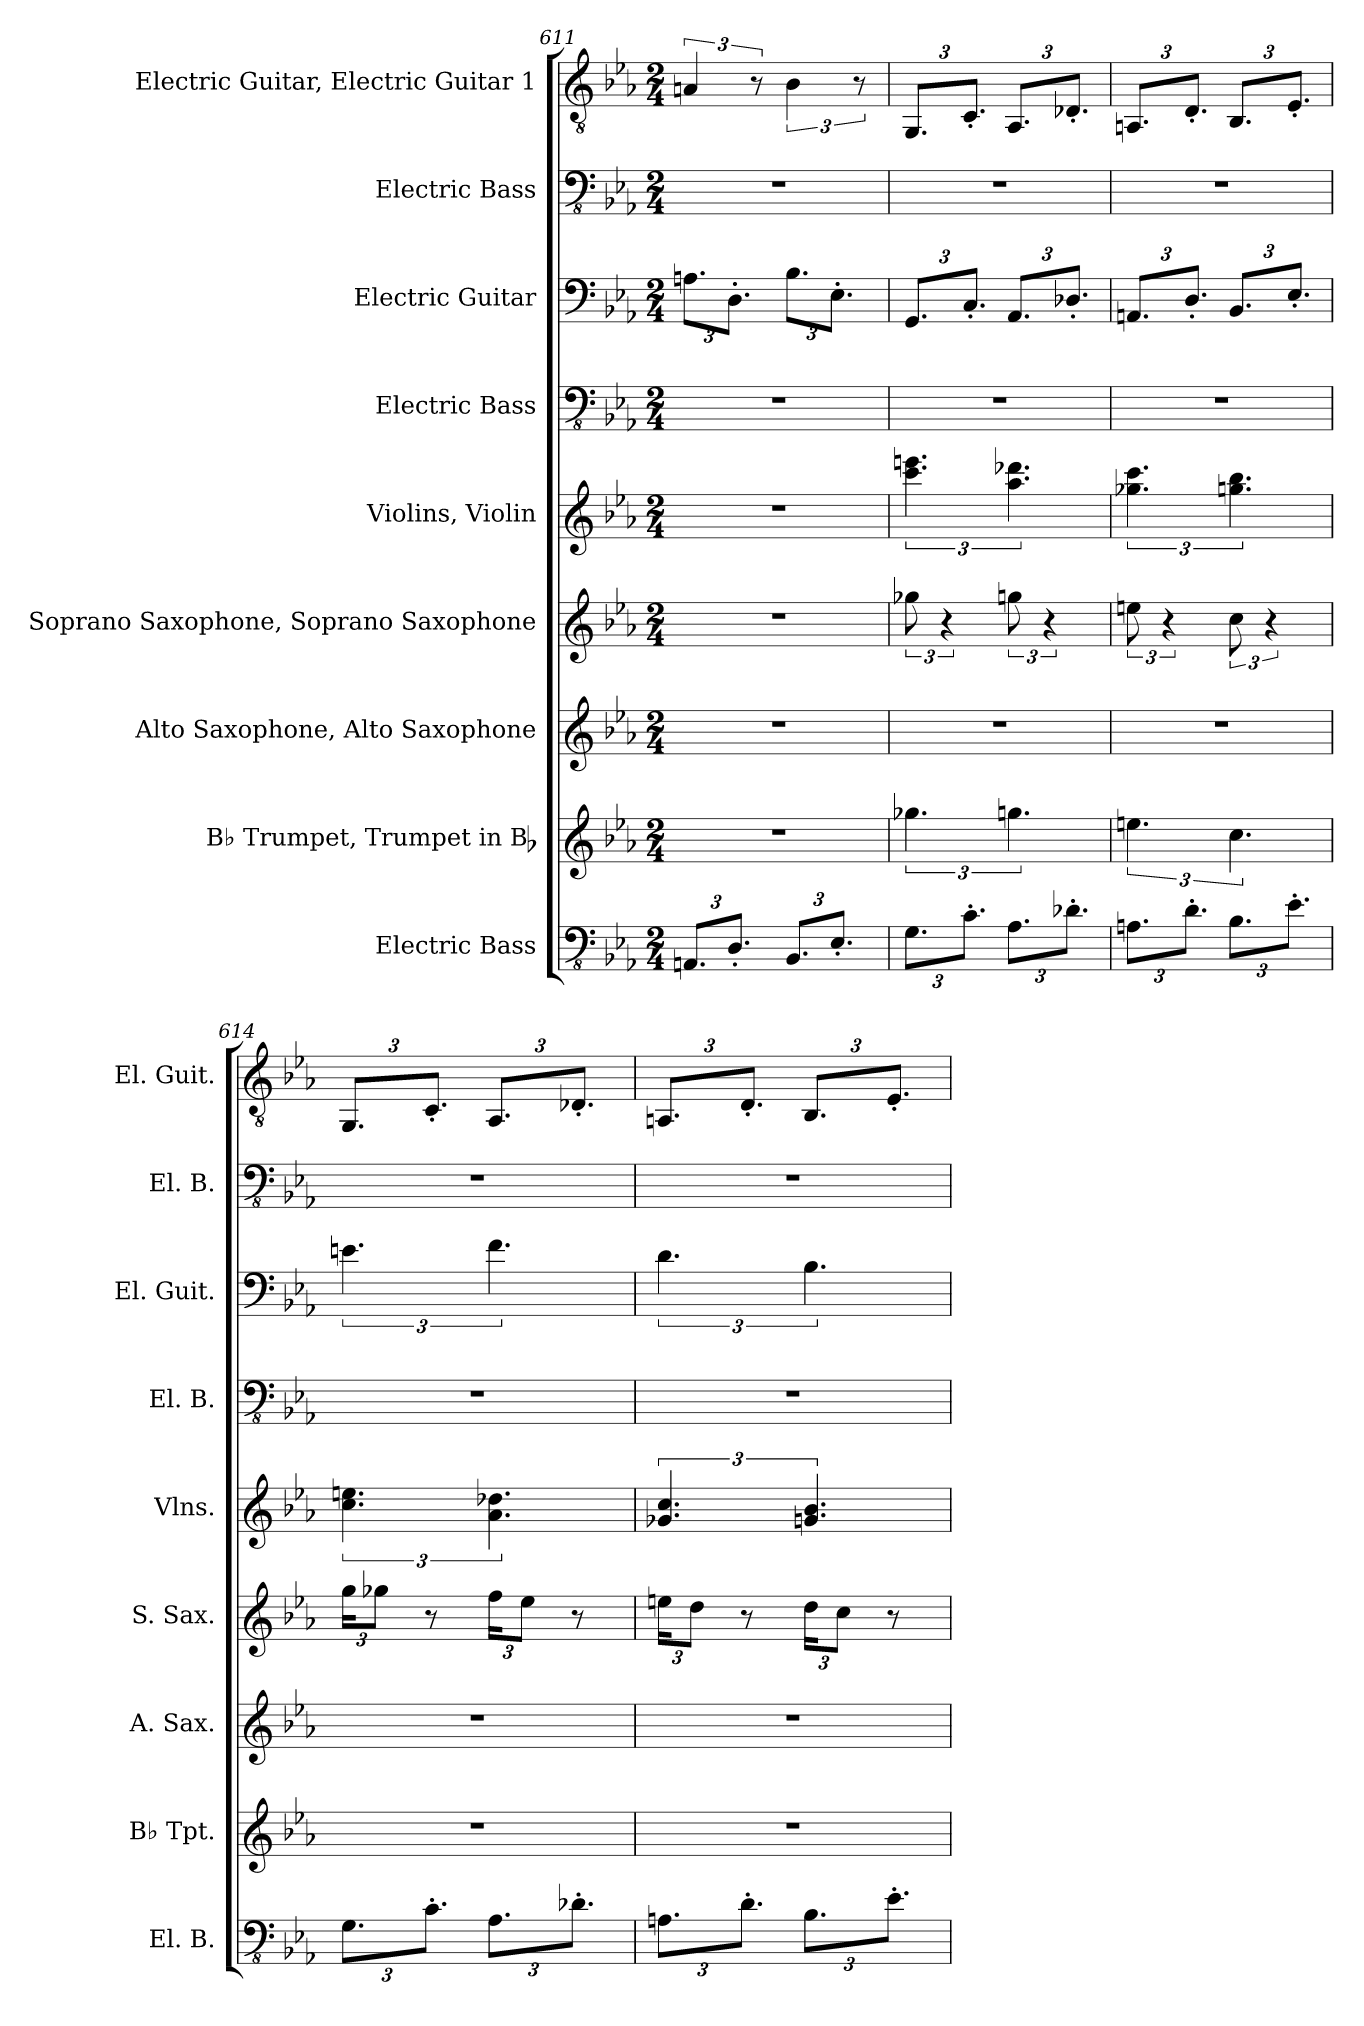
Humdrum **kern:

**kern	**kern	**kern	**kern	**kern	**kern	**kern	**kern	**kern
*part9	*part8	*part7	*part6	*part5	*part4	*part3	*part2	*part1
*staff9	*staff8	*staff7	*staff6	*staff5	*staff4	*staff3	*staff2	*staff1
*I"Electric Bass	*I"B♭ Trumpet, Trumpet in Bb	*I"Alto Saxophone, Alto Saxophone	*I"Soprano Saxophone, Soprano Saxophone	*I"Violins, Violin	*I"Electric Bass	*I"Electric Guitar	*I"Electric Bass	*I"Electric Guitar, Electric Guitar 1
*I'El. B.	*I'B♭ Tpt.	*I'A. Sax.	*I'S. Sax.	*I'Vlns.	*I'El. B.	*I'El. Guit.	*I'El. B.	*I'El. Guit.
*clefFv4	*clefG2	*clefG2	*clefG2	*clefG2	*clefFv4	*clefF4	*clefFv4	*clefGv2
*	*ITrd1c2	*ITrd5c9	*ITrd1c2	*	*	*	*	*
*k[b-e-a-]	*k[b-e-a-d-g-]	*k[b-e-a-d-g-c-]	*k[b-e-a-d-g-]	*k[b-e-a-]	*k[b-e-a-]	*k[b-e-a-]	*k[b-e-a-]	*k[b-e-a-]
*M2/4	*M2/4	*M2/4	*M2/4	*M2/4	*M2/4	*M2/4	*M2/4	*M2/4
*Xbrackettup	*	*	*	*	*	*Xbrackettup	*	*
=611	=611	=611	=611	=611	=611	=611	=611	=611
12.AAAn/L	2r	2r	2r	2r	2r	12.An\L	2r	6An/
12.DD'/J	.	.	.	.	.	12.D'\J	.	.
.	.	.	.	.	.	.	.	12r
12.BBB-/L	.	.	.	.	.	12.B-\L	.	6B-\
12.EE-'/J	.	.	.	.	.	12.E-'\J	.	.
.	.	.	.	.	.	.	.	12r
=612	=612	=612	=612	=612	=612	=612	=612	=612
*	*	*	*	*	*	*	*	*Xbrackettup
12.GG\L	6.ff-X\	2r	12ff-X\	6.ccc\ 6.eeen\	2r	12.GG/L	2r	12.GG/L
.	.	.	6r	.	.	.	.	.
12.C'\J	.	.	.	.	.	12.C'/J	.	12.C'/J
12.AA-\L	6.ffn\	.	12ffn\	6.aa-\ 6.ddd-X\	.	12.AA-/L	.	12.AA-/L
.	.	.	6r	.	.	.	.	.
12.D-X'\J	.	.	.	.	.	12.D-X'/J	.	12.D-X'/J
!!LO:PB:g=z
=613	=613	=613	=613	=613	=613	=613	=613	=613
12.AAn\L	6.ddn\	2r	12ddn\	6.gg-X\ 6.ccc\	2r	12.AAn/L	2r	12.AAn/L
.	.	.	6r	.	.	.	.	.
12.D'\J	.	.	.	.	.	12.D'/J	.	12.D'/J
12.BB-\L	6.b-\	.	12b-\	6.ggn\ 6.bb-\	.	12.BB-/L	.	12.BB-/L
.	.	.	6r	.	.	.	.	.
12.E-'\J	.	.	.	.	.	12.E-'/J	.	12.E-'/J
=614	=614	=614	=614	=614	=614	=614	=614	=614
*	*	*	*Xbrackettup	*	*	*brackettup	*	*
12.GG\L	2r	2r	24ff\KL	6.cc\ 6.een\	2r	6.en\	2r	12.GG/L
.	.	.	12ff-X\J	.	.	.	.	.
12.C'\J	.	.	8r	.	.	.	.	12.C'/J
12.AA-\L	.	.	24ee-\KL	6.a-\ 6.dd-X\	.	6.f\	.	12.AA-/L
.	.	.	12dd-\J	.	.	.	.	.
12.D-X'\J	.	.	8r	.	.	.	.	12.D-X'/J
=615	=615	=615	=615	=615	=615	=615	=615	=615
12.AAn\L	2r	2r	24ddn\KL	6.g-X/ 6.cc/	2r	6.d\	2r	12.AAn/L
.	.	.	12cc\J	.	.	.	.	.
12.D'\J	.	.	8r	.	.	.	.	12.D'/J
12.BB-\L	.	.	24cc\KL	6.gn/ 6.b-/	.	6.B-\	.	12.BB-/L
.	.	.	12b-\J	.	.	.	.	.
12.E-'\J	.	.	8r	.	.	.	.	12.E-'/J
=	=	=	=	=	=	=	=	=
*-	*-	*-	*-	*-	*-	*-	*-	*-
